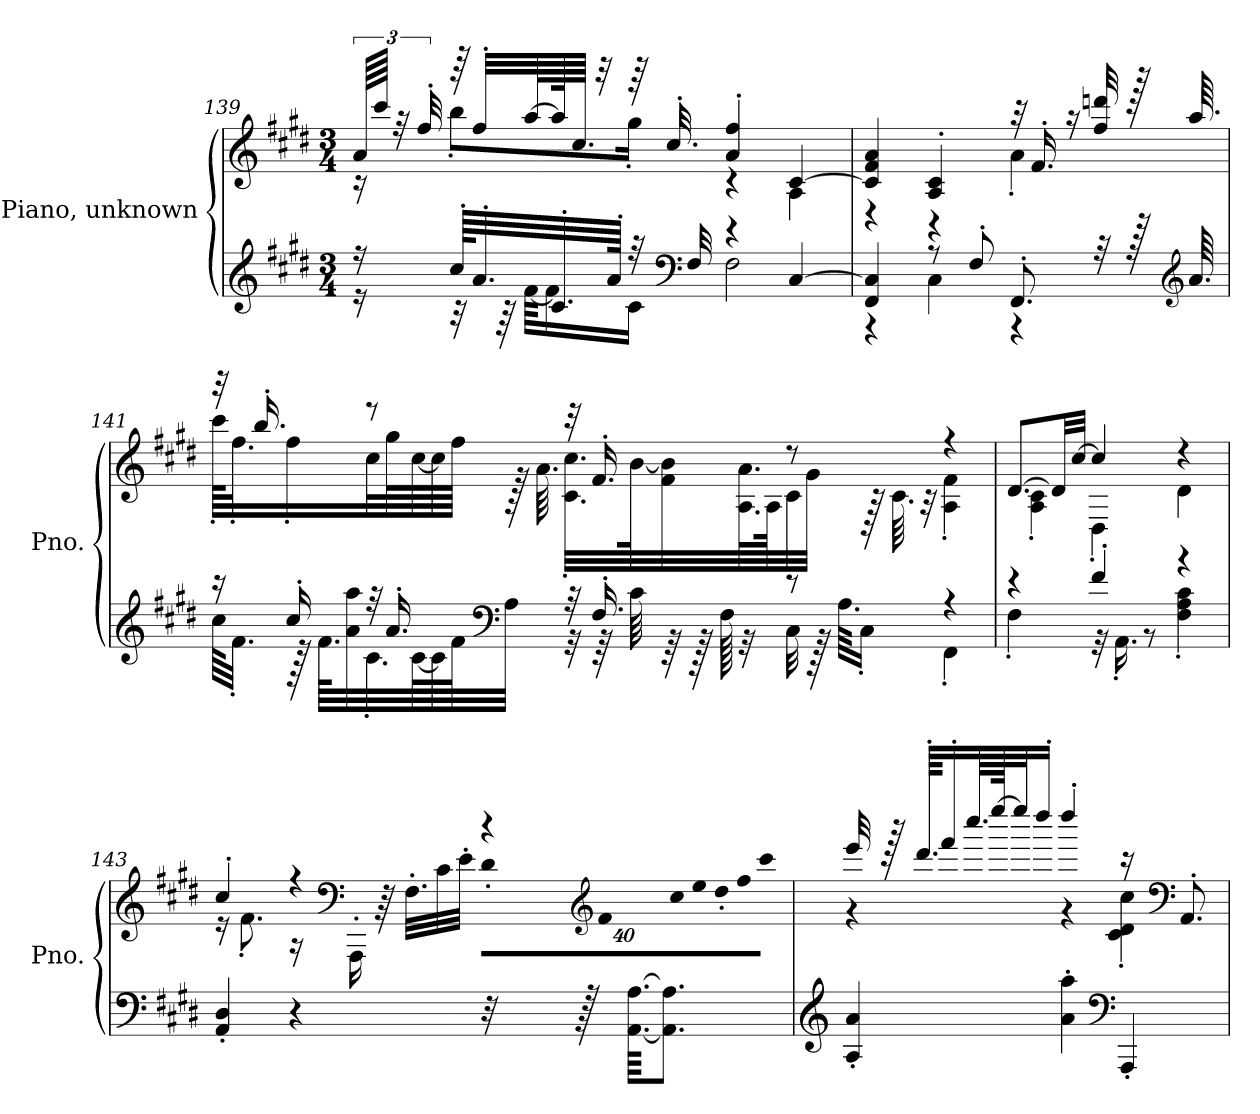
**kern	**kern
*part1	*part1
*staff2	*staff1
*I"Piano, unknown	*
*I'Pno.	*
!!LO:LB:g=z
*clefG2	*clefG2
*k[f#c#g#d#]	*k[f#c#g#d#]
*M3/4	*M3/4
=139	=139
*^	*^
16r	16r	96a/LLLL	16r
.	.	96ccc#/JJJJ	.
.	.	48r	.
.	.	48ff#'/	.
64cc#'/KLLL	32r	64r	8bb'\L
32.a'/	.	32ff#'/LLL	.
.	64r	.	.
.	[64f#\KKLL	[64aa/L	.
32.c#'/	16f#\]	128aa/K]	.
.	.	64.cc#/JJJJ	.
.	.	32r	.
64a'/JJJk	.	.	.
32r	16c#\JJ	64r	16gg#'\Jk
.	.	32.cc#'/	.
*clefF4	*	*	*
32F#/	.	.	.
4r	2F#\	4a/' 4ff#/'	4r
[4C#/	.	[4c#/	4A\
=140	=140	=140	=140
4FF#/ 4C#/]	4r	4c#/] 4f#/ 4a/	4r
8r	4C#\	4A/' 4c#/'	4r
8F#'/	.	.	.
8.FF#'/	4r	32r	4a'\
.	.	16.f#'/	.
.	.	16r	.
32r	.	32ff#/ 32dddn/	.
128r	.	128r	.
*clefG2	*	*	*
64.a/	.	64.aa/	.
!!LO:LB:g=z	!!
=141	=141	=141	=141
16r	64cc#\KLLL	32r	64ccc#'\KLLL
.	32.f#'\JJJ	.	32.ff#'\J
.	.	16.bb'/	.
16cc#'/	128r	.	16ff#'\
.	64.f#\KLLL	.	.
.	32a\ 32aa\	.	.
32r	32.c#'\	8r	32cc#\L
16.a'/	.	.	64gg#\L
.	[64c#\L	.	[64cc#\
.	64c#\]	.	64cc#\]
.	64f#\J	.	64ff#\JJJJ
*clefF4	*	*	*
.	32A\JJJ	.	128r
.	.	.	64.a\
32r	32r	32r	32.c#\' 32.cc#\'LLL
16.F#'/	64r	16.f#'/	.
.	64c#\	.	[64b\K
.	64r	.	32f#\ 32b\]
.	128r	.	.
.	128F#\	.	.
.	32r	.	64.A\ 64.a\L
.	.	.	128A\JK
8r	32C#\	8r	32c#\
.	128r	.	32g#\JJJ
.	64.A\KKLL	.	.
.	16C#'\JJ	.	128r
.	.	.	64.c#\
.	.	.	32r
4r	4FF#'\	4r	4A\' 4f#\'
!!LO:PB:g=z	!!
=142	=142	=142	=142
4r	4F#'\	[8.d#/L	4A\' 4c#\'
.	.	32d#/LL]	.
.	.	[32cc#/JJJ	.
4f#'/	32r	4cc#/]	4D#'\
.	16.AA'\	.	.
.	8r	.	.
4r	4F#\' 4A\' 4c#\'	4r	4d#\
*v	*v	*	*
=143	=143	=143
4AA/' 4D#/'	4cc#'/	16r
.	.	8.f#'\
4r	4r	16r
*	*clefF4	*
.	.	16AAA'\
.	.	64r
.	.	32.F#'\LLL
.	.	32c#\
.	.	32e'\JJJ
*	*	*Xbrackettup
!	!	!LO:N:vis=32
32r	4r	640%23d#'\LLL
128r	.	.
*	*clefG2	*
!	!	!LO:N:vis=32
.	.	640%23f#\
[64.AA\ [64.A\KKKL	.	.
8.AA\] 8.A\]J	.	.
!	!	!LO:N:vis=32
.	.	640%23cc#\
!	!	!LO:N:vis=32
.	.	640%23ee\
!	!	!LO:N:vis=32
.	.	640%23dd#'\
!	!	!LO:N:vis=32
.	.	640%23ff#\
!	!	!LO:N:vis=32
.	.	640%23ccc#\JJJ
640ryy	640ryy	.
!!LO:LB:g=z	!!
=144	=144	=144
*clefG2	*	*
4A/' 4a/'	32eee/	4r
.	128r	.
.	64.ddd#'/KKLL	.
.	16fff#'/	.
.	64.cccc#/LL	.
.	[128eeee/JK	.
.	32eeee/J]	.
.	16dddd#'/JJ	.
4a\' 4aa\'	4dddd#'/	4r
*clefF4	*	*
4AAA'/	16r	4c#\' 4d#\' 4cc#\'
*	*clefF4	*
.	8.AA'/	.
*	*v	*v
=	=
*-	*-
